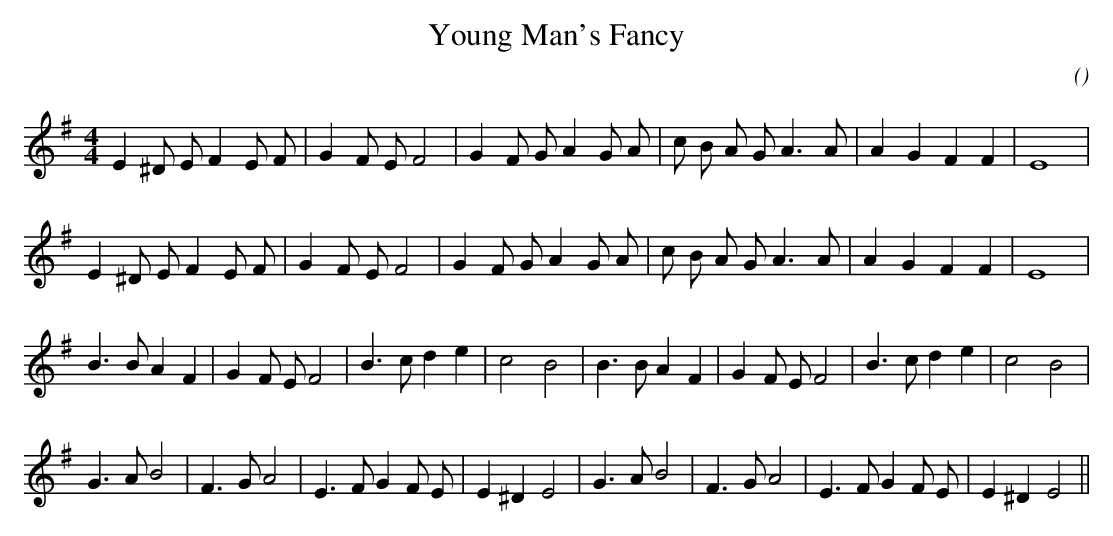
X:1
T: Young Man's Fancy
C:
O:
M:4/4
K:Em
K:Em
M:4/4
L:1/16
E4 ^D2 E2 F4 E2 F2 |G4 F2 E2 F8 |G4 F2 G2 A4 G2 A2 |c2 B2 A2 G2 A6 A2 |A4 G4 F4 F4 |E16 |
E4 ^D2 E2 F4 E2 F2 |G4 F2 E2 F8 |G4 F2 G2 A4 G2 A2 |c2 B2 A2 G2 A6 A2 |A4 G4 F4 F4 |E16 |
B6 B2 A4 F4 |G4 F2 E2 F8 |B6 c2 d4 e4 |c8 B8 |B6 B2 A4 F4 |G4 F2 E2 F8 |B6 c2 d4 e4 |c8 B8 |
G6 A2 B8 |F6 G2 A8 |E6 F2 G4 F2 E2 |E4 ^D4 E8 |G6 A2 B8 |F6 G2 A8 |E6 F2 G4 F2 E2 |E4 ^D4 E8 ||
